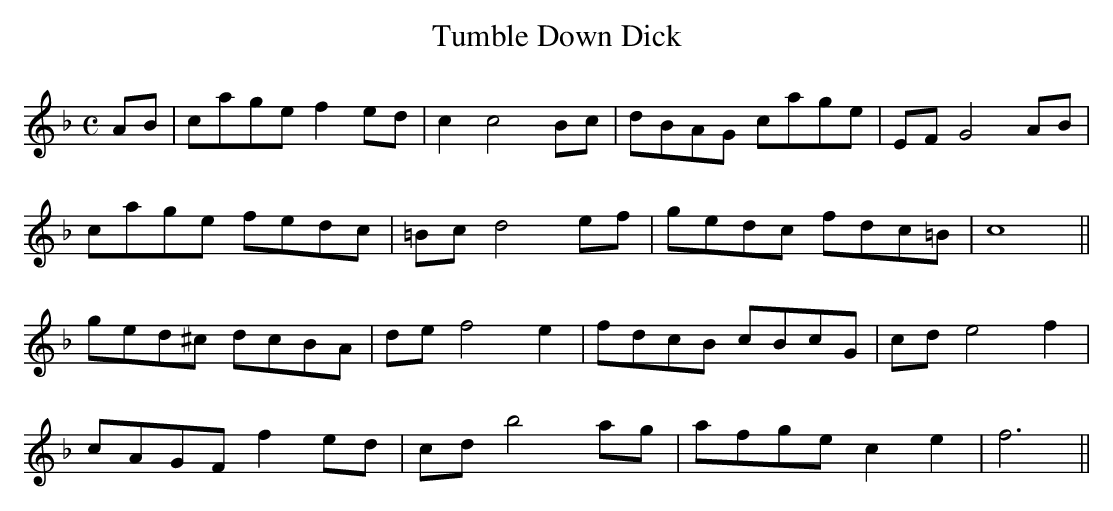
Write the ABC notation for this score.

X:1
T:Tumble Down Dick
M:C
L:1/8
K:F
AB|cage f2 ed|c2 c4 Bc|dBAG cage|EF G4 AB|
cage fedc|=Bc d4 ef|gedc fdc=B|c8||
ged^c dcBA|de f4 e2|fdcB cBcG|cd e4f2|
cAGF f2 ed|cd b4 ag|afge c2e2|f6||
